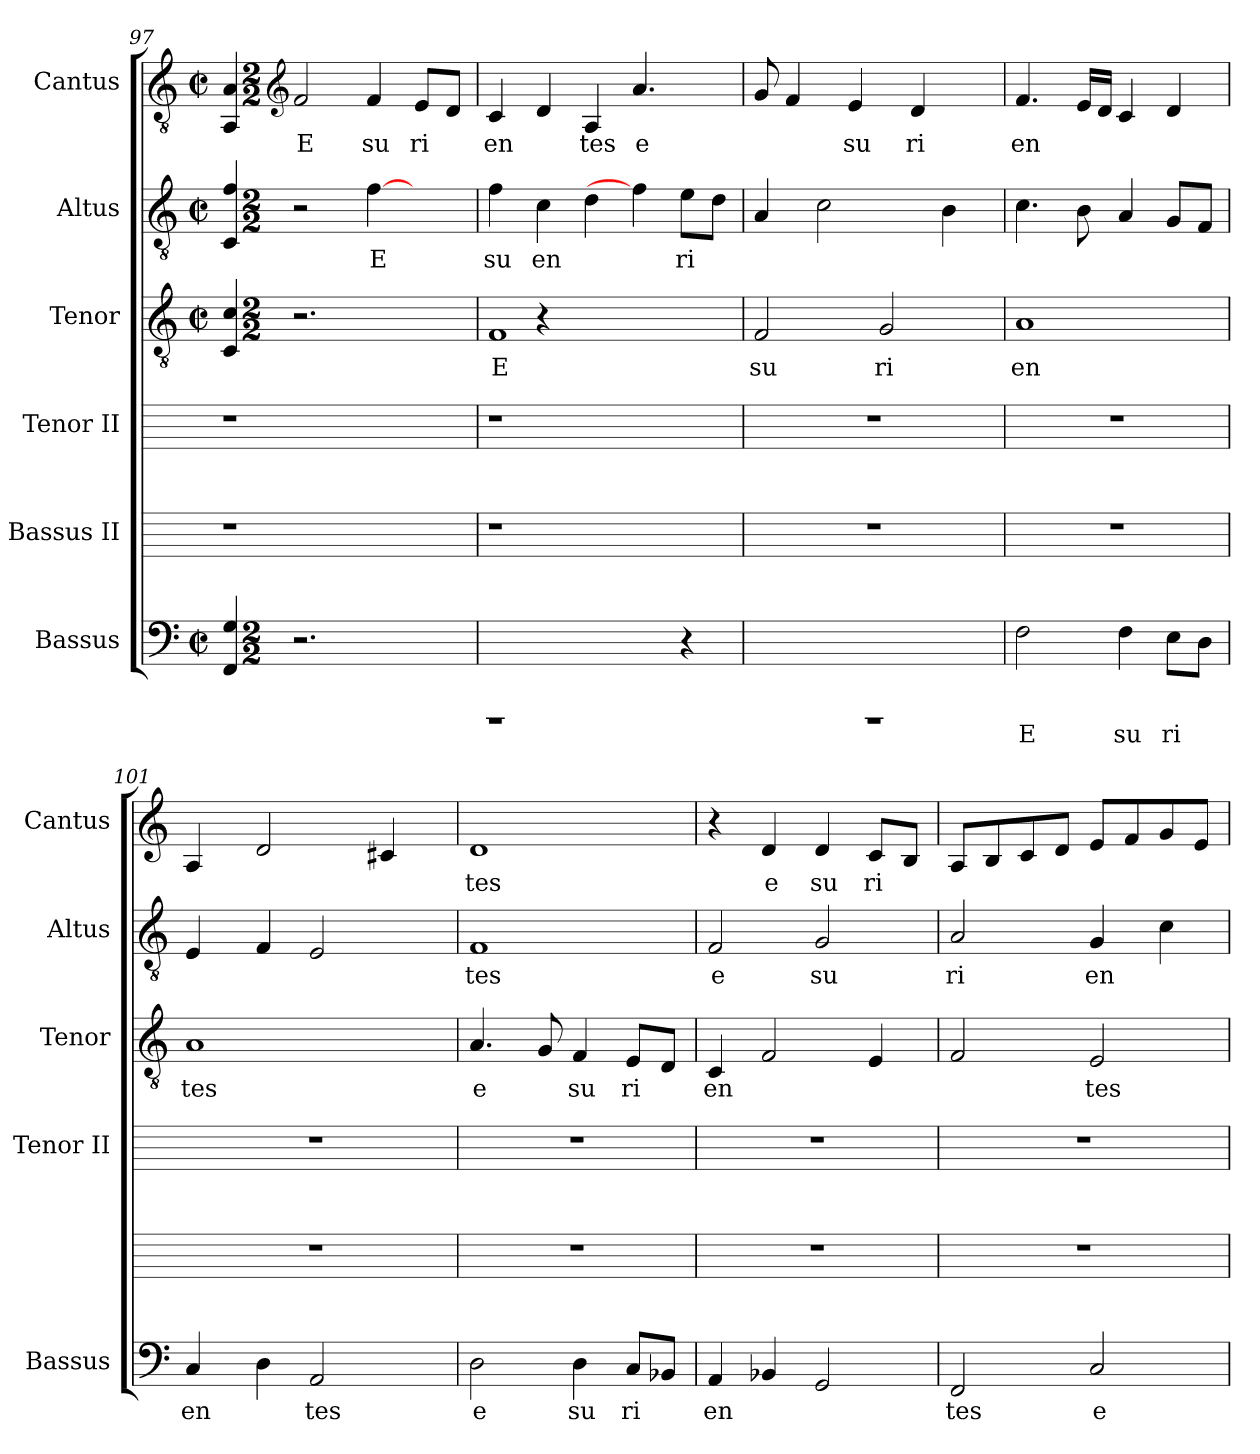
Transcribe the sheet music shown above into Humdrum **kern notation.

**kern	**text	**kern	**kern	**kern	**text	**kern	**text	**kern	**text	**text
*part6	*part6	*part5	*part4	*part3	*part3	*part2	*part2	*part1	*part1	*part1
*staff6	*staff6	*staff5	*staff4	*staff3	*staff3	*staff2	*staff2	*staff1	*staff1	*staff1
*I"Bassus	*	*I"Bassus II	*I"Tenor II	*I"Tenor	*	*I"Altus	*	*I"Cantus	*	*
*I'Bassus	*	*	*I'Tenor II	*I'Tenor	*	*I'Altus	*	*I'Cantus	*	*
!!LO:PB:g=z
*clefF4	*	*	*	*clefGv2	*	*clefGv2	*	*clefGv2	*	*
*k[]	*	*	*	*k[]	*	*k[]	*	*k[]	*	*
*C:	*	*	*	*C:	*	*C:	*	*C:	*	*
*M2/2	*	*	*	*M2/2	*	*M2/2	*	*M2/2	*	*
*met(c|)	*	*	*	*met(c|)	*	*met(c|)	*	*met(c|)	*	*
=97	=97	=97	=97	=97	=97	=97	=97	=97	=97	=97
!	!	!	!	!	!	!	!	!	!	!LO:LY:b:rj
4G/ 4FF/	.	1r	1r	4c/ 4C/	.	4f/ 4C/	.	4A/ 4AA/	.	.
*	*	*	*	*	*	*	*	*clefG2	*	*
*M2/2	*	*	*	*M2/2	*	*M2/2	*	*M2/2	*	*
*met(c|)	*	*	*	*met(c|)	*	*met(c|)	*	*met(c|)	*	*
!	!	!	!	!	!	!	!	!	!LO:LY:b:cj	!
2.r	.	.	.	2.r	.	2r	.	2f/	E	.
!	!	!	!	!	!	!	!LO:LY:b:cj	!	!LO:LY:b:cj	!
.	.	.	.	.	.	[4f\	E	4f/	su	.
!	!	!	!	!	!	!	!	!	!LO:LY:b:cj	!
4ryy	.	4ryy	4ryy	4ryy	.	4ryy	.	8e/L	ri	.
.	.	.	.	.	.	.	.	8d/J	.	.
=98	=98	=98	=98	=98	=98	=98	=98	=98	=98	=98
!LO:N:vis=1	!	!	!	!LO:N:vis=1	!LO:LY:b:cj	!	!LO:LY:b:cj	!	!LO:LY:b:cj	!
1rEEE	.	1r	1r	4F	E	4f\	su	4c/	en	.
!	!	!	!	!	!	!	!LO:LY:b:cj	!	!	!
.	.	.	.	4r	.	4c\	en	4d/	.	.
!	!	!	!	!	!	!	!	!	!LO:LY:b:cj	!
.	.	.	.	2.ryy	.	4d\	.	4A/	tes	.
!	!	!	!	!	!	!	!	!LO:N:vis=4.	!LO:LY:b:cj	!
.	.	.	.	.	.	4f\]	.	4a/	e	.
!	!	!	!	!	!	!	!LO:LY:b:cj	!	!	!
4r	.	4ryy	4ryy	.	.	8e\L	ri	4ryy	.	.
.	.	.	.	.	.	8d\J	.	.	.	.
=99	=99	=99	=99	=99	=99	=99	=99	=99	=99	=99
!LO:N:vis=1	!	!	!	!	!LO:LY:b:cj	!	!	!	!	!
1rEEE	.	1r	1r	2F/	su	4A/	.	8g/	.	.
.	.	.	.	.	.	.	.	4f/	.	.
.	.	.	.	.	.	2c\	.	.	.	.
!	!	!	!	!	!	!	!	!	!LO:LY:b:cj	!
.	.	.	.	.	.	.	.	4e/	su	.
!	!	!	!	!	!LO:LY:b:cj	!	!	!	!	!
.	.	.	.	2G/	ri	.	.	.	.	.
!	!	!	!	!	!	!	!	!	!LO:LY:b:cj	!
.	.	.	.	.	.	.	.	4d/	ri	.
.	.	.	.	.	.	4B\	.	.	.	.
.	.	.	.	.	.	.	.	8ryy	.	.
=100	=100	=100	=100	=100	=100	=100	=100	=100	=100	=100
!	!LO:LY:b:cj	!	!	!	!LO:LY:b:cj	!	!	!	!LO:LY:b:cj	!
2F\	E	1r	1r	1A	en	4.c\	.	4.f/	en	.
.	.	.	.	.	.	8B\	.	16e/L	.	.
.	.	.	.	.	.	.	.	16d/J	.	.
!	!LO:LY:b:cj	!	!	!	!	!	!	!	!	!
4F\	su	.	.	.	.	4A/	.	4c/	.	.
!	!LO:LY:b:cj	!	!	!	!	!	!	!	!	!
8E\L	ri	.	.	.	.	8G/L	.	4d/	.	.
8D\J	.	.	.	.	.	8F/J	.	.	.	.
!!LO:LB:g=z
=101	=101	=101	=101	=101	=101	=101	=101	=101	=101	=101
!	!LO:LY:b:cj	!	!	!	!LO:LY:b:cj	!	!	!	!	!
*	*	*	*	*	*	*^	*	*	*	*
4C/	en	1r	1r	1A	tes	4E/	16..ryy	.	4A/	.	.
.	.	.	.	.	.	.	2ryy	.	.	.	.
4D\	.	.	.	.	.	4F/	.	.	2d/	.	.
!	!LO:LY:b:cj	!	!	!	!	!	!	!	!	!	!
2AA/	tes	.	.	.	.	2E/	.	.	.	.	.
.	.	.	.	.	.	.	4ryy	.	.	.	.
.	.	.	.	.	.	.	.	.	4c#/	.	.
.	.	.	.	.	.	.	8ryy	.	.	.	.
.	.	.	.	.	.	.	64ryy	.	.	.	.
=102	=102	=102	=102	=102	=102	=102	=102	=102	=102	=102	=102
!	!LO:LY:b:cj	!	!	!	!LO:LY:b:cj	!	!	!LO:LY:b:cj	!	!LO:LY:b:cj	!
*	*	*	*	*	*	*v	*v	*	*	*	*
2D\	e	1r	1r	4.A/	e	1F	tes	1d	tes	.
.	.	.	.	8G/	.	.	.	.	.	.
!	!LO:LY:b:cj	!	!	!	!LO:LY:b:cj	!	!	!	!	!
4D\	su	.	.	4F/	su	.	.	.	.	.
!	!LO:LY:b:cj	!	!	!	!LO:LY:b:cj	!	!	!	!	!
8C/L	ri	.	.	8E/L	ri	.	.	.	.	.
8BB-/J	.	.	.	8D/J	.	.	.	.	.	.
=103	=103	=103	=103	=103	=103	=103	=103	=103	=103	=103
!	!LO:LY:b:cj	!	!	!	!LO:LY:b:cj	!	!LO:LY:b:cj	!	!	!
4AA/	en	1r	1r	4C/	en	2F/	e	4r	.	.
!	!	!	!	!	!	!	!	!	!LO:LY:b:cj	!
4BB-/	.	.	.	2F/	.	.	.	4d/	e	.
!	!	!	!	!	!	!	!LO:LY:b:cj	!	!LO:LY:b:cj	!
2GG/	.	.	.	.	.	2G/	su	4d/	su	.
!	!	!	!	!	!	!	!	!	!LO:LY:b:cj	!
.	.	.	.	4E/	.	.	.	8c/L	ri	.
.	.	.	.	.	.	.	.	8B/J	.	.
=104	=104	=104	=104	=104	=104	=104	=104	=104	=104	=104
!	!LO:LY:b:cj	!	!	!	!	!	!LO:LY:b:cj	!	!	!
2FF/	tes	1r	1r	2F/	.	2A/	ri	8A/L	.	.
.	.	.	.	.	.	.	.	8B/	.	.
.	.	.	.	.	.	.	.	8c/	.	.
.	.	.	.	.	.	.	.	8d/J	.	.
!	!LO:LY:b:cj	!	!	!	!LO:LY:b:cj	!	!LO:LY:b:cj	!	!	!
2C/	e	.	.	2E/	tes	4G/	en	8e/L	.	.
.	.	.	.	.	.	.	.	8f/	.	.
.	.	.	.	.	.	4c\	.	8g/	.	.
.	.	.	.	.	.	.	.	8e/J	.	.
=	=	=	=	=	=	=	=	=	=	=
*-	*-	*-	*-	*-	*-	*-	*-	*-	*-	*-
